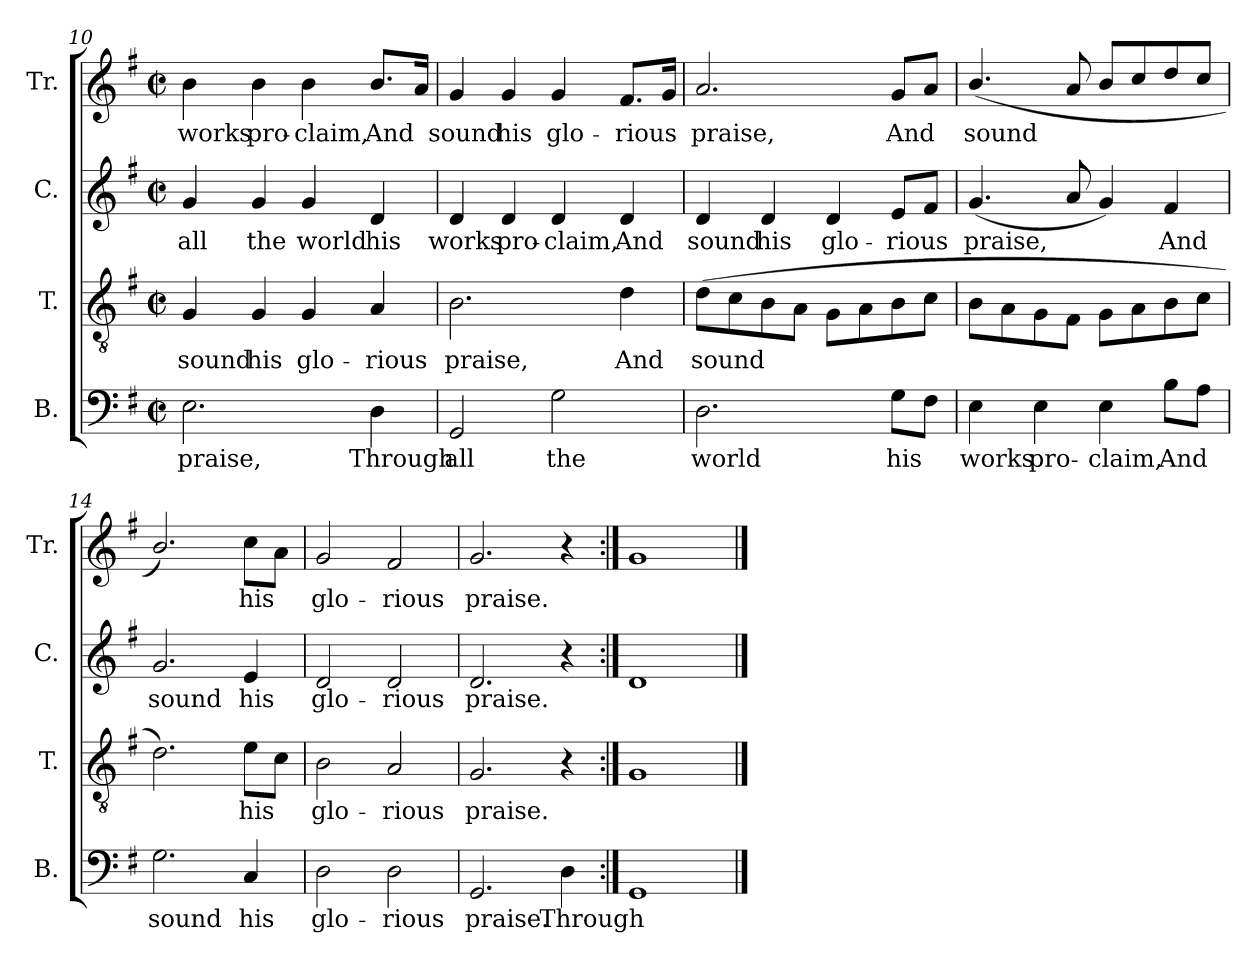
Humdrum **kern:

**kern	**text	**kern	**text	**kern	**text	**kern	**text
*part4	*part4	*part3	*part3	*part2	*part2	*part1	*part1
*staff4	*staff4	*staff3	*staff3	*staff2	*staff2	*staff1	*staff1
*I"B.	*	*I"T.	*	*I"C.	*	*I"Tr.	*
*I'B.	*	*I'T.	*	*I'C.	*	*I'Tr.	*
*clefF4	*	*clefGv2	*	*clefG2	*	*clefG2	*
*k[f#]	*	*k[f#]	*	*k[f#]	*	*k[f#]	*
*M2/2	*	*M2/2	*	*M2/2	*	*M2/2	*
*met(c|)	*	*met(c|)	*	*met(c|)	*	*met(c|)	*
=10	=10	=10	=10	=10	=10	=10	=10
!	!LO:LY:b	!	!LO:LY:b	!	!LO:LY:b	!	!LO:LY:b
2.E\	praise,	4G/	sound	4g/	all	4b\	works
!	!	!	!LO:LY:b	!	!LO:LY:b	!	!LO:LY:b
.	.	4G/	his	4g/	the	4b\	pro-
!	!	!	!LO:LY:b	!	!LO:LY:b	!	!LO:LY:b
.	.	4G/	glo-	4g/	world	4b\	-claim,
!	!LO:LY:b	!	!LO:LY:b	!	!LO:LY:b	!	!LO:LY:b
4D\	Through	4A/	-rious	4d/	his	8.b/L	And
.	.	.	.	.	.	16a/Jk	.
=11	=11	=11	=11	=11	=11	=11	=11
!	!LO:LY:b	!	!LO:LY:b	!	!LO:LY:b	!	!LO:LY:b
2GG/	all	2.B\	praise,	4d/	works	4g/	sound
!	!	!	!	!	!LO:LY:b	!	!LO:LY:b
.	.	.	.	4d/	pro-	4g/	his
!	!LO:LY:b	!	!	!	!LO:LY:b	!	!LO:LY:b
2G\	the	.	.	4d/	-claim,	4g/	glo-
!	!	!	!LO:LY:b	!	!LO:LY:b	!	!LO:LY:b
.	.	4d\	And	4d/	And	8.f#/L	-rious
.	.	.	.	.	.	16g/Jk	.
=12	=12	=12	=12	=12	=12	=12	=12
!	!LO:LY:b	!	!LO:LY:b	!	!LO:LY:b	!	!LO:LY:b
2.D\	world	(8d\L	sound	4d/	sound	2.a/	praise,
.	.	8c\	.	.	.	.	.
!	!	!	!	!	!LO:LY:b	!	!
.	.	8B\	.	4d/	his	.	.
.	.	8A\J	.	.	.	.	.
!	!	!	!	!	!LO:LY:b	!	!
.	.	8G\L	.	4d/	glo-	.	.
.	.	8A\	.	.	.	.	.
!	!LO:LY:b	!	!	!	!LO:LY:b	!	!LO:LY:b
8G\L	his	8B\	.	8e/L	-rious	8g/L	And
8F#\J	.	8c\J	.	8f#/J	.	8a/J	.
=13	=13	=13	=13	=13	=13	=13	=13
!	!LO:LY:b	!	!	!	!LO:LY:b	!	!LO:LY:b
4E\	works	8B\L	.	(4.g/	praise,	(4.b/	sound
.	.	8A\	.	.	.	.	.
!	!LO:LY:b	!	!	!	!	!	!
4E\	pro-	8G\	.	.	.	.	.
.	.	8F#\J	.	8a/	.	8a/	.
!	!LO:LY:b	!	!	!	!	!	!
4E\	-claim,	8G\L	.	4g/)	.	8b/L	.
.	.	8A\	.	.	.	8cc/	.
!	!LO:LY:b	!	!	!	!LO:LY:b	!	!
8B\L	And	8B\	.	4f#/	And	8dd/	.
8A\J	.	8c\J	.	.	.	8cc/J	.
=14	=14	=14	=14	=14	=14	=14	=14
!	!LO:LY:b	!	!	!	!LO:LY:b	!	!
2.G\	sound	2.d\)	.	2.g/	sound	2.b/)	.
!	!LO:LY:b	!	!LO:LY:b	!	!LO:LY:b	!	!LO:LY:b
4C/	his	8e\L	his	4e/	his	8cc\L	his
.	.	8c\J	.	.	.	8a\J	.
=15	=15	=15	=15	=15	=15	=15	=15
!	!LO:LY:b	!	!LO:LY:b	!	!LO:LY:b	!	!LO:LY:b
2D\	glo-	2B\	glo-	2d/	glo-	2g/	glo-
!	!LO:LY:b	!	!LO:LY:b	!	!LO:LY:b	!	!LO:LY:b
2D\	-rious	2A/	-rious	2d/	-rious	2f#/	-rious
=16	=16	=16	=16	=16	=16	=16	=16
!	!LO:LY:b	!	!LO:LY:b	!	!LO:LY:b	!	!LO:LY:b
2.GG/	praise.	2.G/	praise.	2.d/	praise.	2.g/	praise.
!	!LO:LY:b	!	!	!	!	!	!
4D\	Through	4r	.	4r	.	4r	.
=17:|!	=17:|!	=17:|!	=17:|!	=17:|!	=17:|!	=17:|!	=17:|!
1GG	.	1G	.	1d	.	1g	.
==	==	==	==	==	==	==	==
*-	*-	*-	*-	*-	*-	*-	*-
